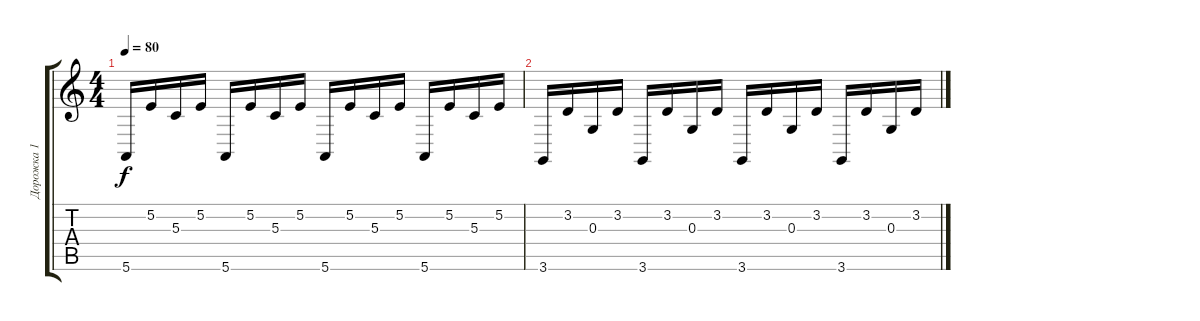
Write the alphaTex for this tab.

\track ("Дорожка 1" "Дорожка 1") {instrument acousticgrandpiano}
\staff {score tabs}
\tuning (E4 B3 G3 D3 A2 E2) {hide}
\ts (4 4)
\tempo 80
\clef g2
\ks c
5.6.16{dy f} 5.2.16 5.3.16 5.2.16 5.6.16 5.2.16 5.3.16 5.2.16 5.6.16 5.2.16 5.3.16 5.2.16 5.6.16 5.2.16 5.3.16 5.2.16 |
3.6.16 3.2.16 0.3.16 3.2.16 3.6.16 3.2.16 0.3.16 3.2.16 3.6.16 3.2.16 0.3.16 3.2.16 3.6.16 3.2.16 0.3.16 3.2.16
